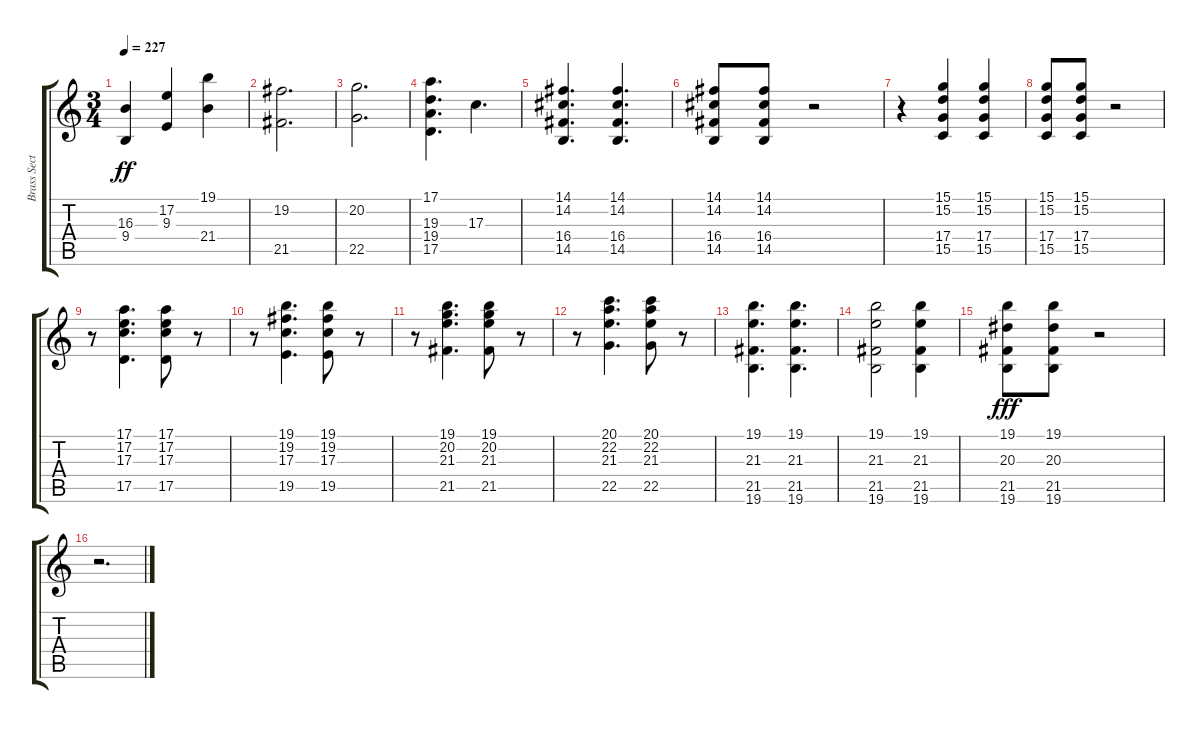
\track ("Brass Section" "Brass Sect") {instrument brasssection}
\staff {score tabs}
\tuning (E4 B3 G3 D3 A2 E2) {hide}
\ts (3 4)
\tempo 227
\clef g2
\ks c
(16.3 9.4).4{dy ff} (17.2 9.3).4 (19.1 21.4).4 |
(19.2 21.5).2{d} |
(20.2 22.5).2{d} |
(17.1 19.3 19.4 17.5).4{d} 17.3.4{d} |
(14.1 14.2 16.4 14.5).4{d} (14.1 14.2 16.4 14.5).4{d} |
(14.1 14.2 16.4 14.5).8 (14.1 14.2 16.4 14.5).8 r.2 |
r.4 (15.1 15.2 17.4 15.5).4 (15.1 15.2 17.4 15.5).4 |
(15.1 15.2 17.4 15.5).8 (15.1 15.2 17.4 15.5).8 r.2 |
r.8 (17.1 17.2 17.3 17.5).4{d} (17.1 17.2 17.3 17.5).8 r.8 |
r.8 (19.1 19.2 17.3 19.5).4{d} (19.1 19.2 17.3 19.5).8 r.8 |
r.8 (19.1 20.2 21.3 21.5).4{d} (19.1 20.2 21.3 21.5).8 r.8 |
r.8 (20.1 22.2 21.3 22.5).4{d} (20.1 22.2 21.3 22.5).8 r.8 |
(19.1 21.3 21.5 19.6).4{d} (19.1 21.3 21.5 19.6).4{d} |
(19.1 21.3 21.5 19.6).2 (19.1 21.3 21.5 19.6).4 |
(19.1 20.3 21.5 19.6).8{dy fff} (19.1 20.3 21.5 19.6).8 r.2 |
r.2{d}
